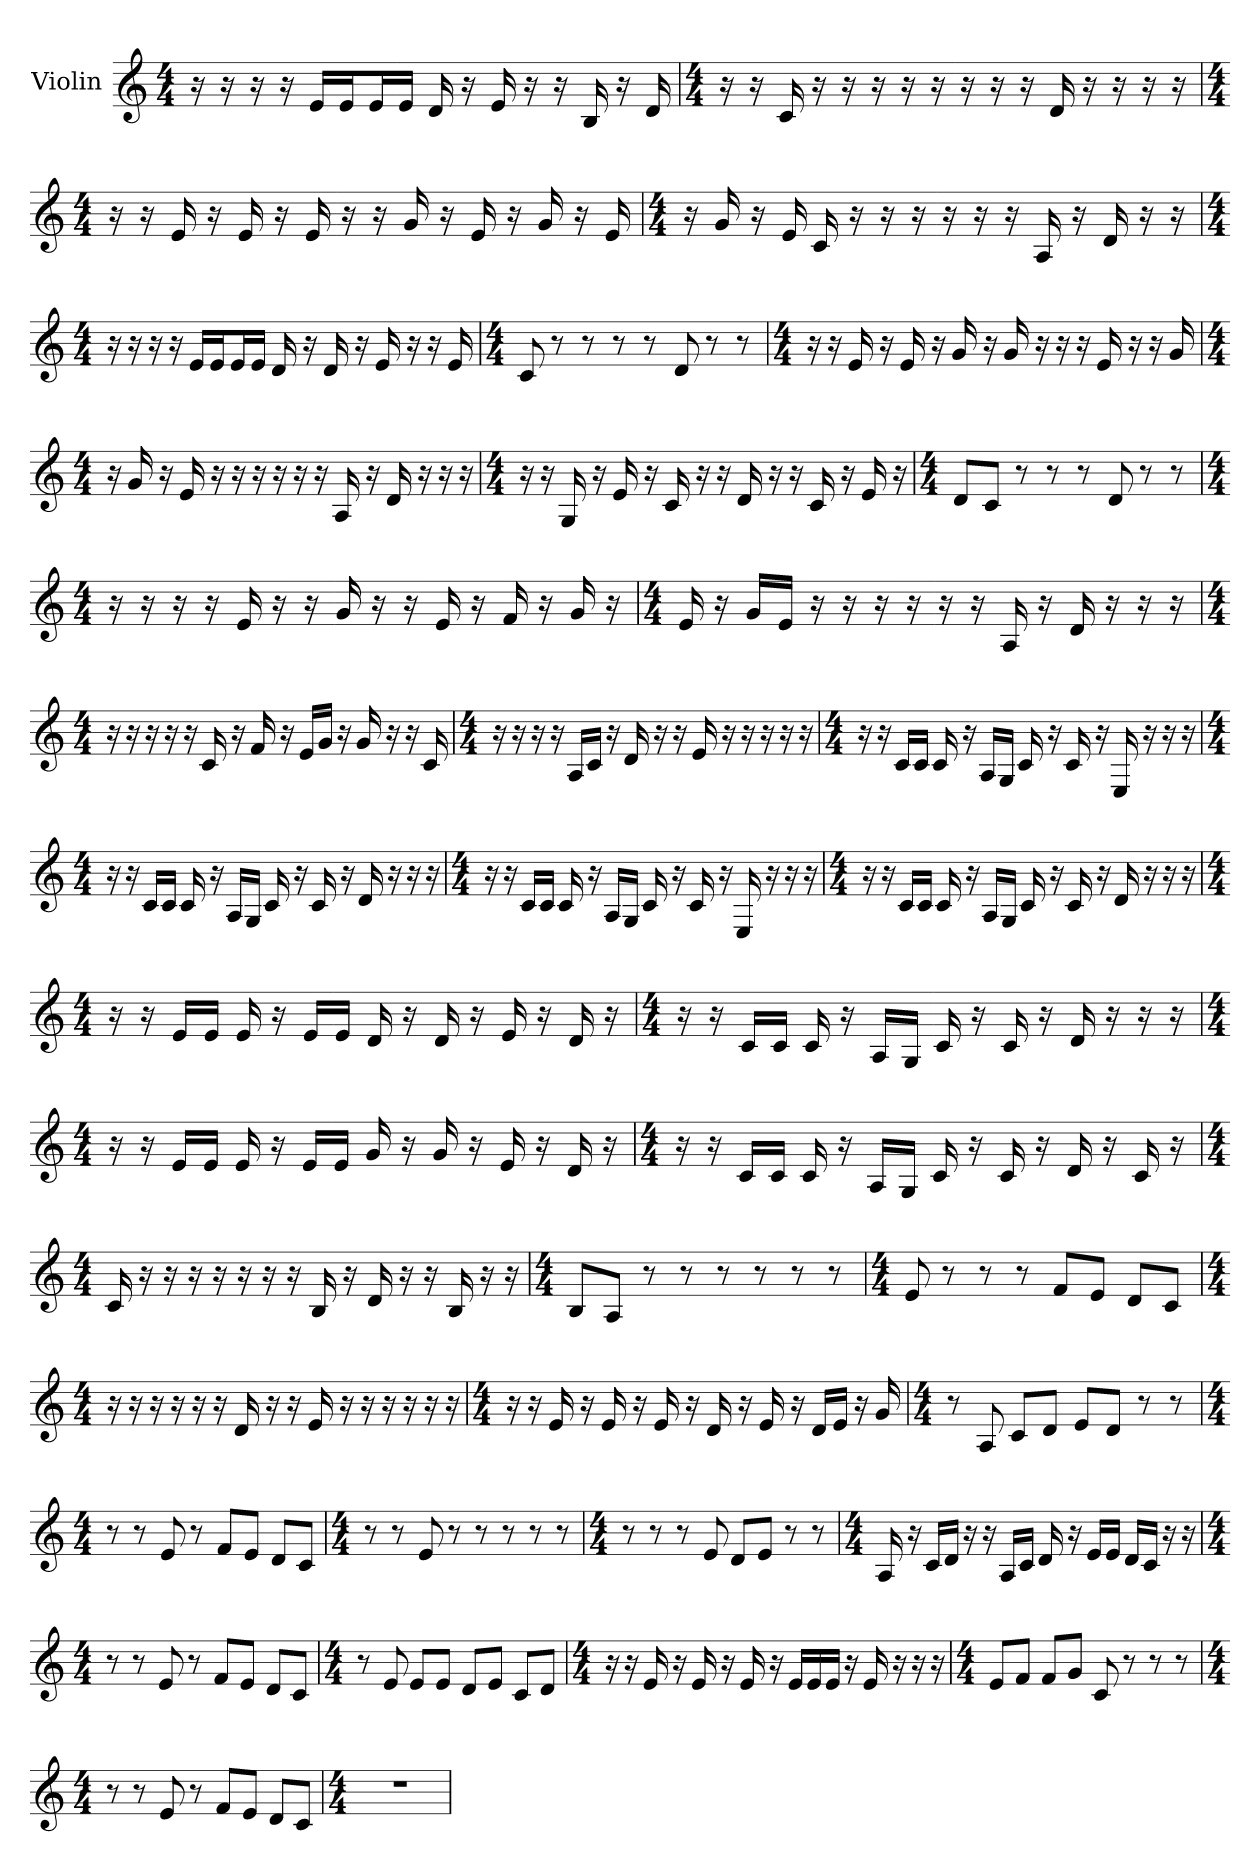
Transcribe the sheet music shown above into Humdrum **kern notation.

**kern
*part1
*staff1
*I"Violin
*I'Vln
*M4/4
=
16r
16r
16r
16r
16eLL
16eJ
16eL
16eJJ
16d
16r
16e
16r
16r
16B
16r
16d
=
*M4/4
16r
16r
16c
16r
16r
16r
16r
16r
16r
16r
16r
16d
16r
16r
16r
16r
=
*M4/4
16r
16r
16e
16r
16e
16r
16e
16r
16r
16g
16r
16e
16r
16g
16r
16e
=
*M4/4
16r
16g
16r
16e
16c
16r
16r
16r
16r
16r
16r
16A
16r
16d
16r
16r
=
*M4/4
16r
16r
16r
16r
16eLL
16eJ
16eL
16eJJ
16d
16r
16d
16r
16e
16r
16r
16e
=
*M4/4
8c
8r
8r
8r
8r
8d
8r
8r
=
*M4/4
16r
16r
16e
16r
16e
16r
16g
16r
16g
16r
16r
16r
16e
16r
16r
16g
=
*M4/4
16r
16g
16r
16e
16r
16r
16r
16r
16r
16r
16A
16r
16d
16r
16r
16r
=
*M4/4
16r
16r
16G
16r
16e
16r
16c
16r
16r
16d
16r
16r
16c
16r
16e
16r
=
*M4/4
8dL
8cJ
8r
8r
8r
8d
8r
8r
=
*M4/4
16r
16r
16r
16r
16e
16r
16r
16g
16r
16r
16e
16r
16f
16r
16g
16r
=
*M4/4
16e
16r
16gLL
16eJJ
16r
16r
16r
16r
16r
16r
16A
16r
16d
16r
16r
16r
=
*M4/4
16r
16r
16r
16r
16r
16c
16r
16f
16r
16eLL
16gJJ
16r
16g
16r
16r
16c
=
*M4/4
16r
16r
16r
16r
16ALL
16cJJ
16r
16d
16r
16r
16e
16r
16r
16r
16r
16r
=
*M4/4
16r
16r
16cLL
16cJJ
16c
16r
16ALL
16GJJ
16c
16r
16c
16r
16E
16r
16r
16r
=
*M4/4
16r
16r
16cLL
16cJJ
16c
16r
16ALL
16GJJ
16c
16r
16c
16r
16d
16r
16r
16r
=
*M4/4
16r
16r
16cLL
16cJJ
16c
16r
16ALL
16GJJ
16c
16r
16c
16r
16E
16r
16r
16r
=
*M4/4
16r
16r
16cLL
16cJJ
16c
16r
16ALL
16GJJ
16c
16r
16c
16r
16d
16r
16r
16r
=
*M4/4
16r
16r
16eLL
16eJJ
16e
16r
16eLL
16eJJ
16d
16r
16d
16r
16e
16r
16d
16r
=
*M4/4
16r
16r
16cLL
16cJJ
16c
16r
16ALL
16GJJ
16c
16r
16c
16r
16d
16r
16r
16r
=
*M4/4
16r
16r
16eLL
16eJJ
16e
16r
16eLL
16eJJ
16g
16r
16g
16r
16e
16r
16d
16r
=
*M4/4
16r
16r
16cLL
16cJJ
16c
16r
16ALL
16GJJ
16c
16r
16c
16r
16d
16r
16c
16r
=
*M4/4
16c
16r
16r
16r
16r
16r
16r
16r
16B
16r
16d
16r
16r
16B
16r
16r
=
*M4/4
8BL
8AJ
8r
8r
8r
8r
8r
8r
=
*M4/4
8e
8r
8r
8r
8fL
8eJ
8dL
8cJ
=
*M4/4
16r
16r
16r
16r
16r
16r
16d
16r
16r
16e
16r
16r
16r
16r
16r
16r
=
*M4/4
16r
16r
16e
16r
16e
16r
16e
16r
16d
16r
16e
16r
16dLL
16eJJ
16r
16g
=
*M4/4
8r
8A
8cL
8dJ
8eL
8dJ
8r
8r
=
*M4/4
8r
8r
8e
8r
8fL
8eJ
8dL
8cJ
=
*M4/4
8r
8r
8e
8r
8r
8r
8r
8r
=
*M4/4
8r
8r
8r
8e
8dL
8eJ
8r
8r
=
*M4/4
16A
16r
16cLL
16dJJ
16r
16r
16ALL
16cJJ
16d
16r
16eLL
16eJJ
16dLL
16cJJ
16r
16r
=
*M4/4
8r
8r
8e
8r
8fL
8eJ
8dL
8cJ
=
*M4/4
8r
8e
8eL
8eJ
8dL
8eJ
8cL
8dJ
=
*M4/4
16r
16r
16e
16r
16e
16r
16e
16r
16eLL
16e
16eJJ
16r
16e
16r
16r
16r
=
*M4/4
8eL
8fJ
8fL
8gJ
8c
8r
8r
8r
=
*M4/4
8r
8r
8e
8r
8fL
8eJ
8dL
8cJ
=
*M4/4
1r
=
*-
